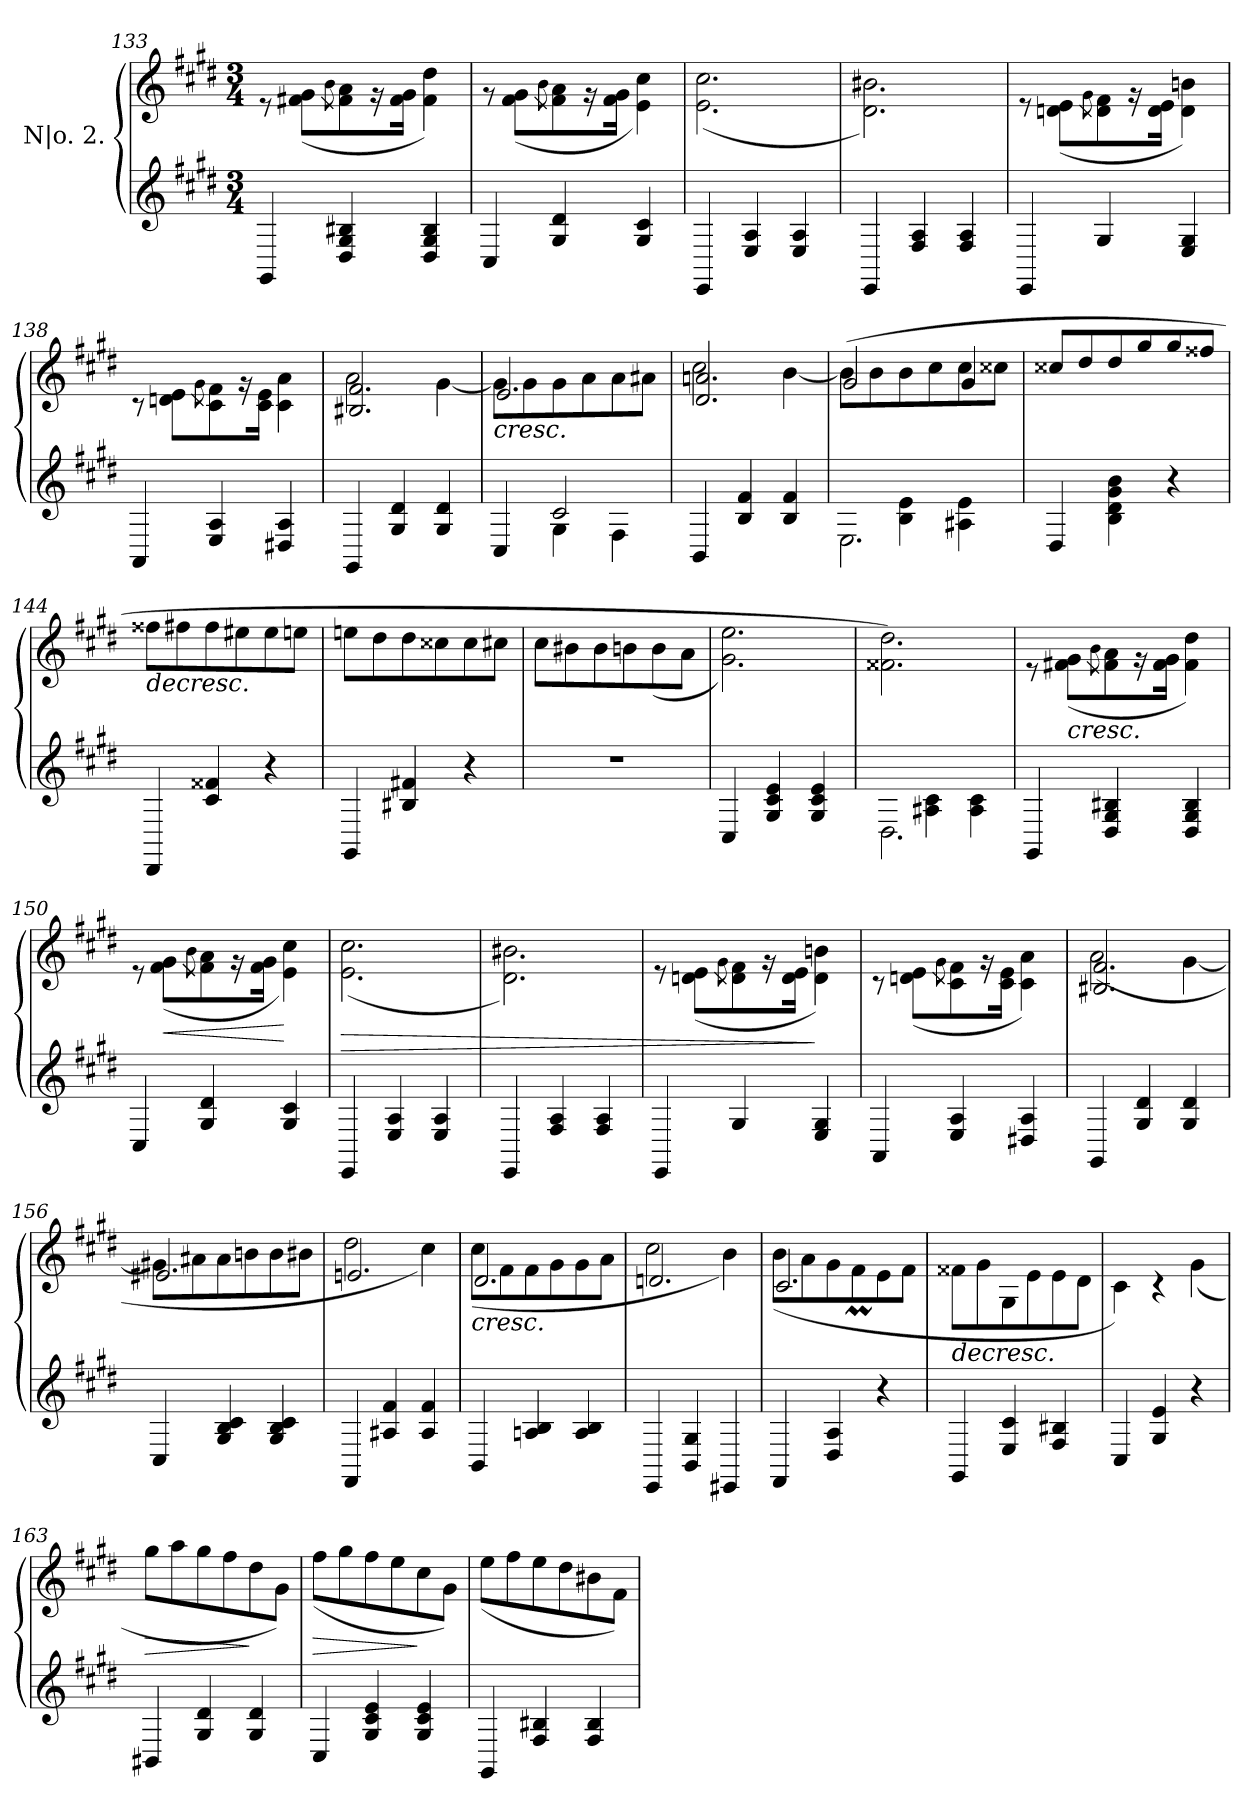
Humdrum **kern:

**kern	**kern	**dynam
*part1	*part1	*part1
*staff2	*staff1	*staff1/2
*I"N|o. 2.	*	*
!!LO:LB:g=z
*clefG2	*clefG2	*
*k[f#c#g#d#]	*k[f#c#g#d#]	*
*M3/4	*M3/4	*
=133	=133	=133
*	*^	*
4GG#/	2.ryy	8r	.
.	.	(<8f#X\ 8g#\L	.
.	.	8qb\	.
4D#/ 4G#/ 4B#X/	.	8f#\ 8a\	.
.	.	16rg	.
.	.	16f#\ 16g#\Jk	.
4D#/ 4G#/ 4B#/	.	4f#\ 4dd#\)	.
=134	=134	=134	=134
4C#/	2.ryy	8r	.
.	.	(<8f#\ 8g#\L	.
.	.	8qb\	.
4G#/ 4d#/	.	8f#\ 8a\	.
.	.	16rg	.
.	.	16f#\ 16g#\Jk	.
4G#/ 4c#/	.	4e\ 4cc#\)	.
=135	=135	=135	=135
4EE/	2.ryy	(<2.e\ 2.cc#\	.
4E/ 4A/	.	.	.
4E/ 4A/	.	.	.
=136	=136	=136	=136
4EE/	2.ryy	2.d#\ 2.b#X\)	.
4F#/ 4A/	.	.	.
4F#/ 4A/	.	.	.
=137	=137	=137	=137
4EE/	2.ryy	8r	.
.	.	(<8dn\ 8e\L	.
.	.	8qg#\	.
4G#/	.	8d\ 8f#\	.
.	.	16rg	.
.	.	16d\ 16e\Jk	.
4E/ 4G#/	.	4d\ 4bn\)	.
!!LO:LB:g=z	!!
=138	=138	=138	=138
4AA/	2.ryy	8r	.
.	.	8dn\ 8e\L	.
.	.	8qg#\	.
4E/ 4A/	.	8c#\ 8f#\	.
.	.	16rg	.
.	.	16c#\ 16e\Jk	.
4D#X/ 4A/	.	4c#\ 4a\	.
=139	=139	=139	=139
*	*	*^	*
4GG#/	2.ryy	2a\	2.B#X/ 2.f#/	.
4G#/ 4d#/	.	.	.	.
4G#/ 4d#/	.	[4g#\	.	.
=140	=140	=140	=140	=140
*^	*	*	*	*
!	!	!	!	!	!LO:HP:b
4C#/	4ryy	2.ryy	8g#\L]	2.e/	<
.	.	.	8g#\	.	.
2c#/	4G#\	.	8g#\	.	.
.	.	.	8a\	.	.
.	4F#\	.	8a\	.	.
.	.	.	8a#X\J	.	.
*v	*v	*	*	*	*
=141	=141	=141	=141	=141
4BB/	2.ryy	2cc#\	2.d#/ 2.an/	.
4B/ 4f#/	.	.	.	.
4B/ 4f#/	.	[4b\	.	.
=142	=142	=142	=142	=142
*^	*	*	*	*
4ryy	2.E\	2.ryy	(>8b\L]	2g#/	.
.	.	.	8b\	.	.
4B\ 4e\	.	.	8b\	.	.
.	.	.	8cc#\	.	.
4A#X\ 4e\	.	.	8cc#\	4g#/	.
.	.	.	8cc##X\J	.	.
*v	*v	*	*	*	*
*	*	*v	*v	*
=143	=143	=143	=143
4D#/	2.ryy	8cc##X/L	.
.	.	8dd#/	.
4B\ 4d#\ 4g#\ 4b\	.	8dd#/	.
.	.	8gg#/	.
4r	.	8gg#/	.
.	.	8ff##X/J	.
!!LO:LB:g=z	!!
=144	=144	=144	=144
!	!	!	!LO:HP:b
4DD#/	2.ryy	8ff##X\L	>
.	.	8ff#X\	.
4c#/ 4f##X/	.	8ff#\	.
.	.	8ee#X\	.
4r	.	8ee#\	.
.	.	8een\J	.
=145	=145	=145	=145
4GG#/	2.ryy	8een\L	.
.	.	8dd#\	.
4B#X/ 4f#X/	.	8dd#\	.
.	.	8cc##X\	.
4r	.	8cc##\	.
.	.	8cc#X\J	.
=146	=146	=146	=146
2.r	2.ryy	8cc#\L	.
.	.	8b#X\	.
.	.	8b#\	.
.	.	8bn\	.
.	.	(>8b\	.
.	.	8a\J	[
=147	=147	=147	=147
4C#/	2.ryy	2.g#\ 2.ee\)	.
4G#/ 4c#/ 4e/	.	.	.
4G#/ 4c#/ 4e/	.	.	.
=148	=148	=148	=148
*^	*	*	*
4ryy	2.D#\	2.ryy	2.f##X\ 2.dd#\)	.
4A#X\ 4c#\	.	.	.	.
4A#\ 4c#\	.	.	.	.
*v	*v	*	*	*
!!LO:PB:g=z	!!
=149	=149	=149	=149
4GG#/	2.ryy	8r	.
!	!	!	!LO:HP:b
.	.	(<8f#X\ 8g#\L	<
.	.	8qb\	.
4D#/ 4G#/ 4B#X/	.	8f#\ 8a\	.
.	.	16rg	.
.	.	16f#\ 16g#\Jk	.
4D#/ 4G#/ 4B#/	.	4f#\ 4dd#\)	]
=150	=150	=150	=150
4C#/	2.ryy	8r	.
!	!	!	!LO:HP:b
.	.	(<8f#\ 8g#\L	<
.	.	8qb\	.
4G#/ 4d#/	.	8f#\ 8a\	.
.	.	16rg	.
.	.	16f#\ 16g#\Jk	.
4G#/ 4c#/	.	4e\ 4cc#\)	[
=151	=151	=151	=151
!	!	!	!LO:HP:b
4EE/	2.ryy	(<2.e\ 2.cc#\	>
4E/ 4A/	.	.	.
4E/ 4A/	.	.	.
*	*v	*v	*
.	.	[
=152	=152	=152
*	*^	*
4EE/	2.ryy	2.d#\ 2.b#X\)	.
4F#/ 4A/	.	.	.
4F#/ 4A/	.	.	.
=153	=153	=153	=153
4EE/	2.ryy	8r	.
.	.	(<8dn\ 8e\L	.
.	.	8qg#\	.
4G#/	.	8d\ 8f#\	.
.	.	16rg	.
.	.	16d\ 16e\Jk	.
4E/ 4G#/	.	4d\ 4bn\)	]
!!LO:LB:g=z	!!
=154	=154	=154	=154
4AA/	2.ryy	8r	.
.	.	(<8dn\ 8e\L	.
.	.	8qg#\	.
4E/ 4A/	.	8c#\ 8f#\	.
.	.	16rg	.
.	.	16c#\ 16e\Jk	.
4D#X/ 4A/	.	4c#\ 4a\)	.
=155	=155	=155	=155
*	*	*^	*
4GG#/	2.ryy	(>2a\	2.B#X/ 2.f#/	.
4G#/ 4d#/	.	.	.	.
4G#/ 4d#/	.	[4g#\	.	.
=156	=156	=156	=156	=156
4C#/	2.ryy	8g#X\L]	2.e#X/	.
.	.	8a#X\	.	.
4G#/ 4B/ 4c#/	.	8a#\	.	.
.	.	8bn\	.	.
4G#/ 4B/ 4c#/	.	8b\	.	.
.	.	8b#X\J	.	.
=157	=157	=157	=157	=157
4FF#/	2.ryy	2dd#\	2.en/	.
4A#X/ 4f#/	.	.	.	.
4A#/ 4f#/	.	4cc#\)	.	.
=158	=158	=158	=158	=158
!	!	!	!	!LO:HP:b
4BB/	2.ryy	(>8cc#\L	2.d#/	<
.	.	8f#\	.	.
4An/ 4B/	.	8f#\	.	.
.	.	8g#\	.	.
4A/ 4B/	.	8g#\	.	.
.	.	8a\J	.	.
=159	=159	=159	=159	=159
4EE/	2.ryy	2cc#\	2.dn/	.
4BB/ 4G#/	.	.	.	.
4EE#X/	.	4b\)	.	.
!!LO:LB:g=z	!!	!!
=160	=160	=160	=160	=160
4FF#/	2.ryy	(>8b\L	2.c#/	.
.	.	8a\	.	.
4D#/ 4A/	.	8g#\	.	.
.	.	8f#M\	.	.
4r	.	8e\	.	.
.	.	8f#\J	.	.
*	*	*v	*v	*
=161	=161	=161	=161
!	!	!	!LO:HP:b
4GG#/	2.ryy	8f##X\L	>
.	.	8g#\	.
4E/ 4c#/	.	8G#\	.
.	.	8e\	.
4F#/ 4B#X/	.	8e\	.
.	.	8d#\J	.
*	*v	*v	*
.	.	[
=162	=162	=162
*	*^	*
4C#/	2.ryy	4c#\)	.
4G#/ 4e/	.	4r	.
4r	.	(>4g#\	.
=163	=163	=163	=163
!	!	!	!LO:HP:b
4BB#X/	2.ryy	8gg#\L	>
.	.	8aa\	.
4G#/ 4d#/	.	8gg#\	.
.	.	8ff#\	.
4G#/ 4d#/	.	8dd#\	]
.	.	8g#\J)	.
=164	=164	=164	=164
!	!	!	!LO:HP:b
4C#/	2.ryy	(>8ff#\L	>
.	.	8gg#\	.
4G#/ 4c#/ 4e/	.	8ff#\	.
.	.	8ee\	.
4G#/ 4c#/ 4e/	.	8cc#\	]
.	.	8g#\J)	.
=165	=165	=165	=165
4GG#/	2.ryy	(>8ee\L	.
.	.	8ff#\	.
4F#/ 4B#X/	.	8ee\	.
.	.	8dd#\	.
4F#/ 4B#/	.	8b#X\	]
.	.	8f#\J)	.
*	*v	*v	*
=	=	=
*-	*-	*-
